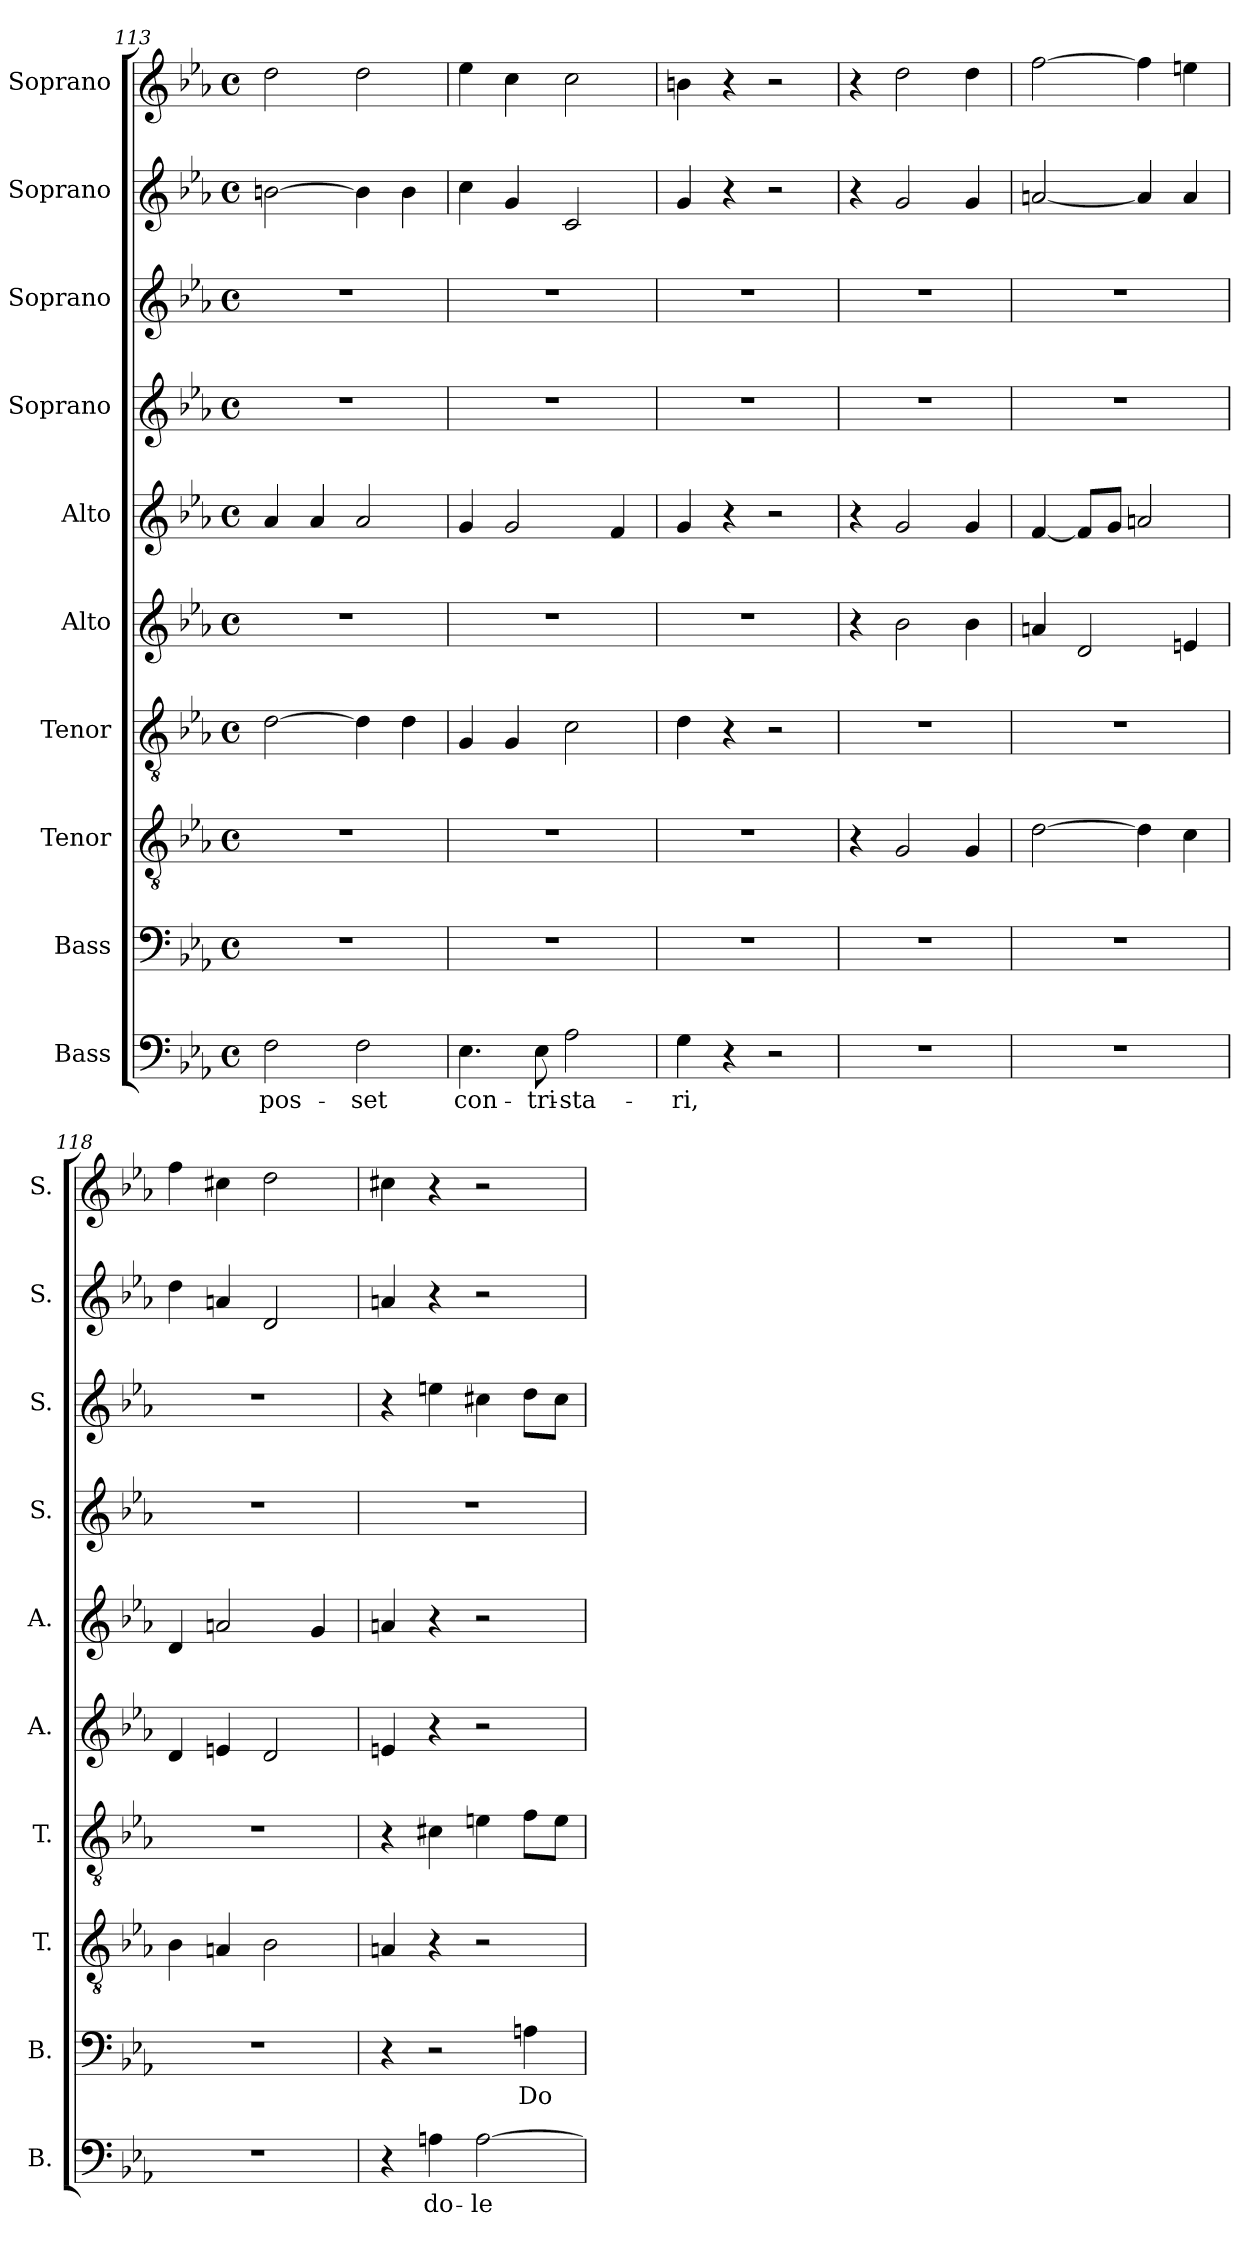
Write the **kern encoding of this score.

**kern	**text	**kern	**text	**kern	**kern	**kern	**kern	**kern	**kern	**kern	**kern
*part10	*part10	*part9	*part9	*part8	*part7	*part6	*part5	*part4	*part3	*part2	*part1
*staff10	*staff10	*staff9	*staff9	*staff8	*staff7	*staff6	*staff5	*staff4	*staff3	*staff2	*staff1
*I"Bass	*	*I"Bass	*	*I"Tenor	*I"Tenor	*I"Alto	*I"Alto	*I"Soprano	*I"Soprano	*I"Soprano	*I"Soprano
*I'B.	*	*I'B.	*	*I'T.	*I'T.	*I'A.	*I'A.	*I'S.	*I'S.	*I'S.	*I'S.
*clefF4	*	*clefF4	*	*clefGv2	*clefGv2	*clefG2	*clefG2	*clefG2	*clefG2	*clefG2	*clefG2
*k[b-e-a-]	*	*k[b-e-a-]	*	*k[b-e-a-]	*k[b-e-a-]	*k[b-e-a-]	*k[b-e-a-]	*k[b-e-a-]	*k[b-e-a-]	*k[b-e-a-]	*k[b-e-a-]
*M4/4	*	*M4/4	*	*M4/4	*M4/4	*M4/4	*M4/4	*M4/4	*M4/4	*M4/4	*M4/4
*met(c)	*	*met(c)	*	*met(c)	*met(c)	*met(c)	*met(c)	*met(c)	*met(c)	*met(c)	*met(c)
=113	=113	=113	=113	=113	=113	=113	=113	=113	=113	=113	=113
2F\	pos-	1r	.	1r	[2d\	1r	4a-/	1r	1r	[2bn\	2dd\
.	.	.	.	.	.	.	4a-/	.	.	.	.
2F\	-set	.	.	.	4d\]	.	2a-/	.	.	4b\]	2dd\
.	.	.	.	.	4d\	.	.	.	.	4b\	.
=114	=114	=114	=114	=114	=114	=114	=114	=114	=114	=114	=114
4.E-\	con-	1r	.	1r	4G/	1r	4g/	1r	1r	4cc\	4ee-\
.	.	.	.	.	4G/	.	2g/	.	.	4g/	4cc\
8E-\	-tri-	.	.	.	.	.	.	.	.	.	.
2A-\	-sta-	.	.	.	2c\	.	.	.	.	2c/	2cc\
.	.	.	.	.	.	.	4f/	.	.	.	.
=115	=115	=115	=115	=115	=115	=115	=115	=115	=115	=115	=115
4G\	-ri,	1r	.	1r	4d\	1r	4g/	1r	1r	4g/	4bn\
4r	.	.	.	.	4r	.	4r	.	.	4r	4r
2r	.	.	.	.	2r	.	2r	.	.	2r	2r
=116	=116	=116	=116	=116	=116	=116	=116	=116	=116	=116	=116
1r	.	1r	.	4r	1r	4r	4r	1r	1r	4r	4r
.	.	.	.	2G/	.	2b-\	2g/	.	.	2g/	2dd\
.	.	.	.	4G/	.	4b-\	4g/	.	.	4g/	4dd\
!!LO:PB:g=z
=117	=117	=117	=117	=117	=117	=117	=117	=117	=117	=117	=117
1r	.	1r	.	[2d\	1r	4an/	[4f/	1r	1r	[2an/	[2ff\
.	.	.	.	.	.	2d/	8f/L]	.	.	.	.
.	.	.	.	.	.	.	8g/J	.	.	.	.
.	.	.	.	4d\]	.	.	2an/	.	.	4a/]	4ff\]
.	.	.	.	4c\	.	4en/	.	.	.	4a/	4een\
=118	=118	=118	=118	=118	=118	=118	=118	=118	=118	=118	=118
1r	.	1r	.	4B-\	1r	4d/	4d/	1r	1r	4dd\	4ff\
.	.	.	.	4An/	.	4en/	2an/	.	.	4an/	4cc#X\
.	.	.	.	2B-\	.	2d/	.	.	.	2d/	2dd\
.	.	.	.	.	.	.	4g/	.	.	.	.
=119	=119	=119	=119	=119	=119	=119	=119	=119	=119	=119	=119
4r	.	4r	.	4An/	4r	4en/	4an/	1r	4r	4an/	4cc#X\
4An\	do-	2r	.	4r	4c#X\	4r	4r	.	4een\	4r	4r
[2A\	-le-	.	.	2r	4en\	2r	2r	.	4cc#X\	2r	2r
.	.	4An\	Do-	.	8f\L	.	.	.	8dd\L	.	.
.	.	.	.	.	8e\J	.	.	.	8cc#\J	.	.
=	=	=	=	=	=	=	=	=	=	=	=
*-	*-	*-	*-	*-	*-	*-	*-	*-	*-	*-	*-
